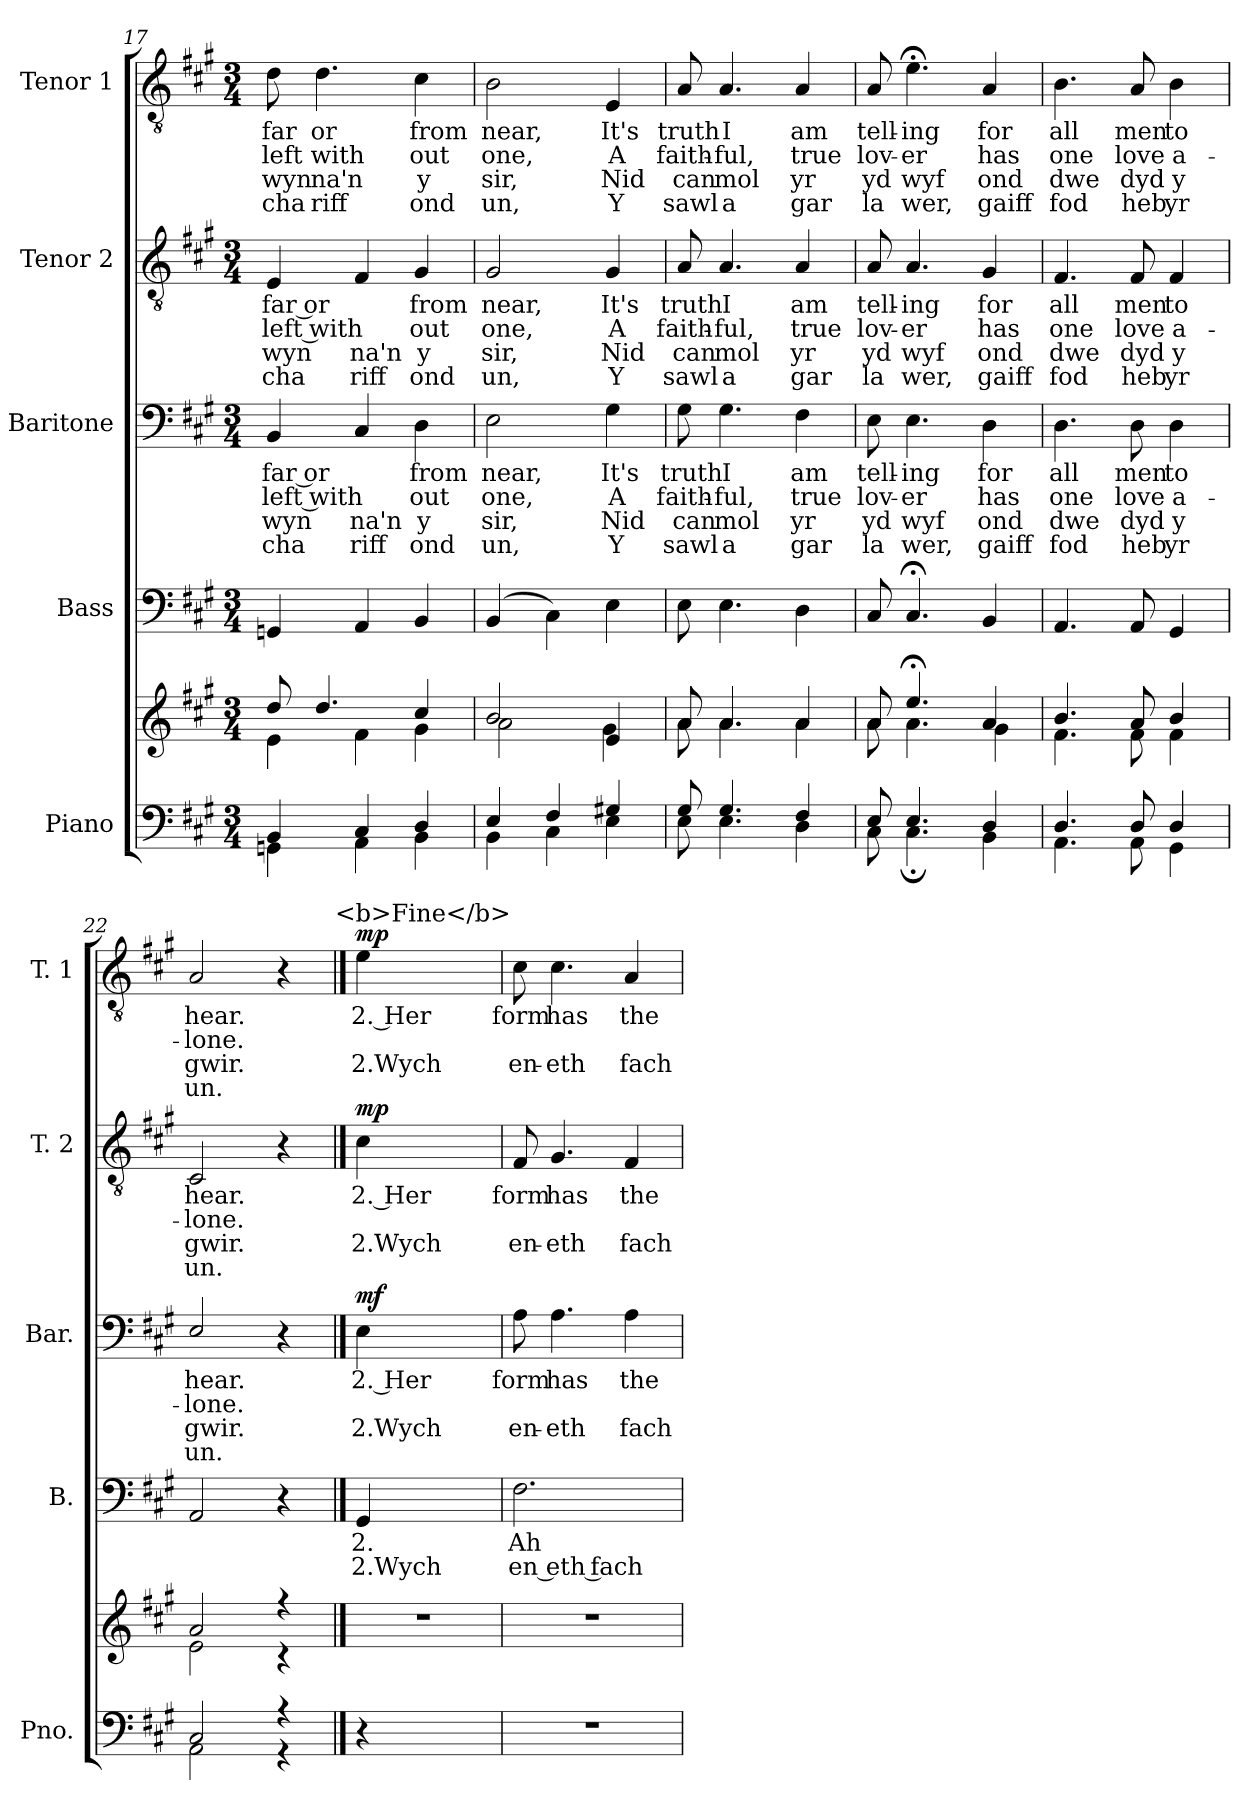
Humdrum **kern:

**kern	**kern	**kern	**text	**text	**kern	**text	**text	**text	**text	**dynam	**kern	**text	**text	**text	**text	**dynam	**kern	**text	**text	**text	**text	**dynam
*part5	*part5	*part4	*part4	*part4	*part3	*part3	*part3	*part3	*part3	*part3	*part2	*part2	*part2	*part2	*part2	*part2	*part1	*part1	*part1	*part1	*part1	*part1
*staff6	*staff5	*staff4	*staff4	*staff4	*staff3	*staff3	*staff3	*staff3	*staff3	*staff3	*staff2	*staff2	*staff2	*staff2	*staff2	*staff2	*staff1	*staff1	*staff1	*staff1	*staff1	*staff1
*I"Piano	*	*I"Bass	*	*	*I"Baritone	*	*	*	*	*	*I"Tenor 2	*	*	*	*	*	*I"Tenor 1	*	*	*	*	*
*I'Pno.	*	*I'B.	*	*	*I'Bar.	*	*	*	*	*	*I'T. 2	*	*	*	*	*	*I'T. 1	*	*	*	*	*
*clefF4	*clefG2	*clefF4	*	*	*clefF4	*	*	*	*	*	*clefGv2	*	*	*	*	*	*clefGv2	*	*	*	*	*
*k[f#c#g#]	*k[f#c#g#]	*k[f#c#g#]	*	*	*k[f#c#g#]	*	*	*	*	*	*k[f#c#g#]	*	*	*	*	*	*k[f#c#g#]	*	*	*	*	*
*A:	*A:	*A:	*	*	*A:	*	*	*	*	*	*A:	*	*	*	*	*	*A:	*	*	*	*	*
*M3/4	*M3/4	*M3/4	*	*	*M3/4	*	*	*	*	*	*M3/4	*	*	*	*	*	*M3/4	*	*	*	*	*
=17	=17	=17	=17	=17	=17	=17	=17	=17	=17	=17	=17	=17	=17	=17	=17	=17	=17	=17	=17	=17	=17	=17
*^	*^	*	*	*	*	*	*	*	*	*	*	*	*	*	*	*	*	*	*	*	*	*
!	!	!	!	!	!	!	!	!LO:LY:b	!LO:LY:b	!LO:LY:b	!LO:LY:b	!	!	!LO:LY:b	!LO:LY:b	!LO:LY:b	!LO:LY:b	!	!	!LO:LY:b	!LO:LY:b	!LO:LY:b	!LO:LY:b	!
4BB/	4GGn\	8dd/	4e\	4GGn/	.	.	4BB/	far or	left with	wyn	cha	.	4E/	far or	left with	wyn	cha	.	8d\	far	left	wyn	cha	.
!	!	!	!	!	!	!	!	!	!	!	!	!	!	!	!	!	!	!	!	!LO:LY:b	!LO:LY:b	!LO:LY:b	!LO:LY:b	!
.	.	4.dd/	.	.	.	.	.	.	.	.	.	.	.	.	.	.	.	.	4.d\	or	with	na'n	riff	.
!	!	!	!	!	!	!	!	!	!	!LO:LY:b	!LO:LY:b	!	!	!	!	!LO:LY:b	!LO:LY:b	!	!	!	!	!	!	!
4C#/	4AA\	.	4f#\	4AA/	.	.	4C#/	.	.	na'n	riff	.	4F#/	.	.	na'n	riff	.	.	.	.	.	.	.
!	!	!	!	!	!	!	!	!LO:LY:b	!LO:LY:b	!LO:LY:b	!LO:LY:b	!	!	!LO:LY:b	!LO:LY:b	!LO:LY:b	!LO:LY:b	!	!	!LO:LY:b	!LO:LY:b	!LO:LY:b	!LO:LY:b	!
4D/	4BB\	4cc#/	4g#\	4BB/	.	.	4D\	from	out	y	ond	.	4G#/	from	out	y	ond	.	4c#\	from	out	y	ond	.
=18	=18	=18	=18	=18	=18	=18	=18	=18	=18	=18	=18	=18	=18	=18	=18	=18	=18	=18	=18	=18	=18	=18	=18	=18
!	!	!	!	!	!	!	!	!LO:LY:b	!LO:LY:b	!LO:LY:b	!LO:LY:b	!	!	!LO:LY:b	!LO:LY:b	!LO:LY:b	!LO:LY:b	!	!	!LO:LY:b	!LO:LY:b	!LO:LY:b	!LO:LY:b	!
4E/	4BB\	2b/	2a\	(4BB/	.	.	2E\	near,	one,	sir,	un,	.	2G#/	near,	one,	sir,	un,	.	2B\	near,	one,	sir,	un,	.
4F#/	4C#\	.	.	4C#\)	.	.	.	.	.	.	.	.	.	.	.	.	.	.	.	.	.	.	.	.
!	!	!	!	!	!	!	!	!LO:LY:b	!LO:LY:b	!LO:LY:b	!LO:LY:b	!	!	!LO:LY:b	!LO:LY:b	!LO:LY:b	!LO:LY:b	!	!	!LO:LY:b	!LO:LY:b	!LO:LY:b	!LO:LY:b	!
4G#X/	4E\	4e/	4g#\	4E\	.	.	4G#\	It's	A	Nid	Y	.	4G#/	It's	A	Nid	Y	.	4E/	It's	A	Nid	Y	.
=19	=19	=19	=19	=19	=19	=19	=19	=19	=19	=19	=19	=19	=19	=19	=19	=19	=19	=19	=19	=19	=19	=19	=19	=19
!	!	!	!	!	!	!	!	!LO:LY:b	!LO:LY:b	!LO:LY:b	!LO:LY:b	!	!	!LO:LY:b	!LO:LY:b	!LO:LY:b	!LO:LY:b	!	!	!LO:LY:b	!LO:LY:b	!LO:LY:b	!LO:LY:b	!
8G#/	8E\	8a/	8a\	8E\	.	.	8G#\	truth	faith-	can	sawl	.	8A/	truth	faith-	can	sawl	.	8A/	truth	faith-	can	sawl	.
!	!	!	!	!	!	!	!	!LO:LY:b	!LO:LY:b	!LO:LY:b	!LO:LY:b	!	!	!LO:LY:b	!LO:LY:b	!LO:LY:b	!LO:LY:b	!	!	!LO:LY:b	!LO:LY:b	!LO:LY:b	!LO:LY:b	!
4.G#/	4.E\	4.a/	4.a\	4.E\	.	.	4.G#\	I	-ful,	mol	a	.	4.A/	I	-ful,	mol	a	.	4.A/	I	-ful,	mol	a	.
!	!	!	!	!	!	!	!	!LO:LY:b	!LO:LY:b	!LO:LY:b	!LO:LY:b	!	!	!LO:LY:b	!LO:LY:b	!LO:LY:b	!LO:LY:b	!	!	!LO:LY:b	!LO:LY:b	!LO:LY:b	!LO:LY:b	!
4F#/	4D\	4a/	4a\	4D\	.	.	4F#\	am	true	yr	gar	.	4A/	am	true	yr	gar	.	4A/	am	true	yr	gar	.
=20	=20	=20	=20	=20	=20	=20	=20	=20	=20	=20	=20	=20	=20	=20	=20	=20	=20	=20	=20	=20	=20	=20	=20	=20
!	!	!	!	!	!	!	!	!LO:LY:b	!LO:LY:b	!LO:LY:b	!LO:LY:b	!	!	!LO:LY:b	!LO:LY:b	!LO:LY:b	!LO:LY:b	!	!	!LO:LY:b	!LO:LY:b	!LO:LY:b	!LO:LY:b	!
8E/	8C#\	8a/	8a\	8C#/	.	.	8E\	tell-	lov-	yd	la	.	8A/	tell-	lov-	yd	la	.	8A/	tell-	lov-	yd	la	.
!	!	!	!	!	!	!	!	!LO:LY:b	!LO:LY:b	!LO:LY:b	!LO:LY:b	!	!	!LO:LY:b	!LO:LY:b	!LO:LY:b	!LO:LY:b	!	!	!LO:LY:b	!LO:LY:b	!LO:LY:b	!LO:LY:b	!
4.E/	4.C#;\	4.ee;</	4.a\	4.C#;</	.	.	4.E\	-ing	-er	wyf	wer,	.	4.A/	-ing	-er	wyf	wer,	.	4.e;<\	-ing	-er	wyf	wer,	.
!	!	!	!	!	!	!	!	!LO:LY:b	!LO:LY:b	!LO:LY:b	!LO:LY:b	!	!	!LO:LY:b	!LO:LY:b	!LO:LY:b	!LO:LY:b	!	!	!LO:LY:b	!LO:LY:b	!LO:LY:b	!LO:LY:b	!
4D/	4BB\	4a/	4g#\	4BB/	.	.	4D\	for	has	ond	gaiff	.	4G#/	for	has	ond	gaiff	.	4A/	for	has	ond	gaiff	.
!!LO:PB:g=z
=21	=21	=21	=21	=21	=21	=21	=21	=21	=21	=21	=21	=21	=21	=21	=21	=21	=21	=21	=21	=21	=21	=21	=21	=21
!	!	!	!	!	!	!	!	!LO:LY:b	!LO:LY:b	!LO:LY:b	!LO:LY:b	!	!	!LO:LY:b	!LO:LY:b	!LO:LY:b	!LO:LY:b	!	!	!LO:LY:b	!LO:LY:b	!LO:LY:b	!LO:LY:b	!
4.D/	4.AA\	4.b/	4.f#\	4.AA/	.	.	4.D\	all	one	dwe	fod	.	4.F#/	all	one	dwe	fod	.	4.B\	all	one	dwe	fod	.
!	!	!	!	!	!	!	!	!LO:LY:b	!LO:LY:b	!LO:LY:b	!LO:LY:b	!	!	!LO:LY:b	!LO:LY:b	!LO:LY:b	!LO:LY:b	!	!	!LO:LY:b	!LO:LY:b	!LO:LY:b	!LO:LY:b	!
8D/	8AA\	8a/	8f#\	8AA/	.	.	8D\	men	love	dyd	heb	.	8F#/	men	love	dyd	heb	.	8A/	men	love	dyd	heb	.
!	!	!	!	!	!	!	!	!LO:LY:b	!LO:LY:b	!LO:LY:b	!LO:LY:b	!	!	!LO:LY:b	!LO:LY:b	!LO:LY:b	!LO:LY:b	!	!	!LO:LY:b	!LO:LY:b	!LO:LY:b	!LO:LY:b	!
4D/	4GG#\	4b/	4f#\	4GG#/	.	.	4D\	to	a-	y	yr	.	4F#/	to	a-	y	yr	.	4B\	to	a-	y	yr	.
=22	=22	=22	=22	=22	=22	=22	=22	=22	=22	=22	=22	=22	=22	=22	=22	=22	=22	=22	=22	=22	=22	=22	=22	=22
!	!	!	!	!	!	!	!	!LO:LY:b	!LO:LY:b	!LO:LY:b	!LO:LY:b	!	!	!LO:LY:b	!LO:LY:b	!LO:LY:b	!LO:LY:b	!	!	!LO:LY:b	!LO:LY:b	!LO:LY:b	!LO:LY:b	!
2C#/	2AA\	2a/	2e\	2AA/	.	.	2E/	hear.	-lone.	gwir.	un.	.	2C#/	hear.	-lone.	gwir.	un.	.	2A/	hear.	-lone.	gwir.	un.	.
4r	4r	4r	4r	4r	.	.	4r	.	.	.	.	.	4r	.	.	.	.	.	4r	.	.	.	.	.
!	!	!	!	!	!	!	!	!	!	!	!	!	!	!	!	!	!	!	!LO:TX:a:t=<b>Fine</b>	!	!	!	!	!
==23	==23	==23	==23	==23	==23	==23	==23	==23	==23	==23	==23	==23	==23	==23	==23	==23	==23	==23	==23	==23	==23	==23	==23	==23
!	!	!	!	!	!LO:LY:b	!LO:LY:b	!	!LO:LY:b	!	!LO:LY:b	!	!LO:DY:a	!	!LO:LY:b	!	!LO:LY:b	!	!LO:DY:a	!	!LO:LY:b	!	!LO:LY:b	!	!LO:DY:a
*v	*v	*	*	*	*	*	*	*	*	*	*	*	*	*	*	*	*	*	*	*	*	*	*	*
*	*v	*v	*	*	*	*	*	*	*	*	*	*	*	*	*	*	*	*	*	*	*	*	*
4r	2.r	4GG#/	2.	2.Wych	4E\	2. Her	.	2.Wych	.	mf	4c#\	2. Her	.	2.Wych	.	mp	4e\	2. Her	.	2.Wych	.	mp
2ryy	.	2ryy	.	.	2ryy	.	.	.	.	.	2ryy	.	.	.	.	.	2ryy	.	.	.	.	.
=24	=24	=24	=24	=24	=24	=24	=24	=24	=24	=24	=24	=24	=24	=24	=24	=24	=24	=24	=24	=24	=24	=24
!	!	!	!LO:LY:b	!LO:LY:b	!	!LO:LY:b	!	!LO:LY:b	!	!	!	!LO:LY:b	!	!LO:LY:b	!	!	!	!LO:LY:b	!	!LO:LY:b	!	!
2.r	2.r	2.F#\	Ah	en eth fach	8A\	form	.	en-	.	.	8F#/	form	.	en-	.	.	8c#\	form	.	en-	.	.
!	!	!	!	!	!	!LO:LY:b	!	!LO:LY:b	!	!	!	!LO:LY:b	!	!LO:LY:b	!	!	!	!LO:LY:b	!	!LO:LY:b	!	!
.	.	.	.	.	4.A\	has	.	-eth	.	.	4.G#/	has	.	-eth	.	.	4.c#\	has	.	-eth	.	.
!	!	!	!	!	!	!LO:LY:b	!	!LO:LY:b	!	!	!	!LO:LY:b	!	!LO:LY:b	!	!	!	!LO:LY:b	!	!LO:LY:b	!	!
.	.	.	.	.	4A\	the	.	fach	.	.	4F#/	the	.	fach	.	.	4A/	the	.	fach	.	.
=	=	=	=	=	=	=	=	=	=	=	=	=	=	=	=	=	=	=	=	=	=	=
*-	*-	*-	*-	*-	*-	*-	*-	*-	*-	*-	*-	*-	*-	*-	*-	*-	*-	*-	*-	*-	*-	*-
